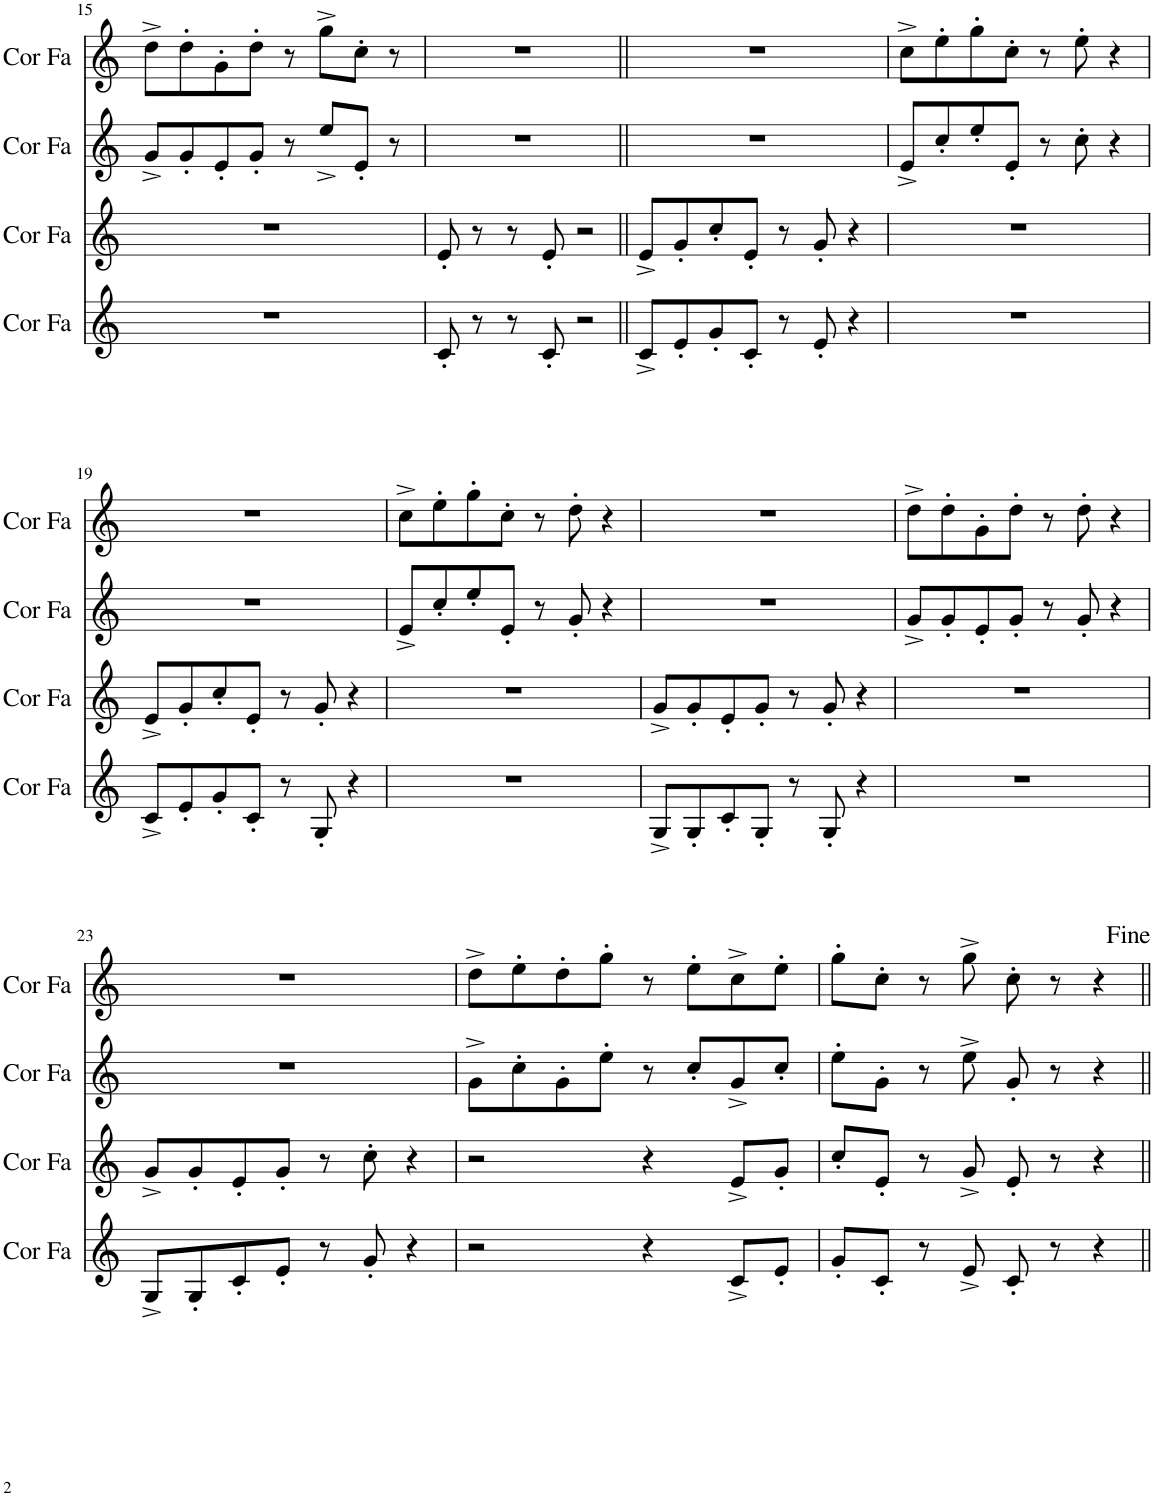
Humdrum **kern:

**kern	**kern	**kern	**kern
*part4	*part3	*part2	*part1
*staff4	*staff3	*staff2	*staff1
*I"Cor en Fa	*I"Cor en Fa	*I"Cor en Fa	*I"Cor en Fa
*I'Cor Fa	*I'Cor Fa	*I'Cor Fa	*I'Cor Fa
!!LO:PB:g=z
*clefG2	*clefG2	*clefG2	*clefG2
*Trd4c7	*Trd4c7	*Trd4c7	*Trd4c7
*k[]	*k[]	*k[]	*k[]
*M4/4	*M4/4	*M4/4	*M4/4
=15	=15	=15	=15
1r	1r	8g^/L	8dd^\L
.	.	8g'/	8dd'\
.	.	8e'/	8g'\
.	.	8g'/J	8dd'\J
.	.	8r	8r
.	.	8ee^/L	8gg^\L
.	.	8e'/J	8cc'\J
.	.	8r	8r
=16	=16	=16	=16
8c'/	8e'/	1r	1r
8r	8r	.	.
8r	8r	.	.
8c'/	8e'/	.	.
2r	2r	.	.
=17||	=17||	=17||	=17||
8c^/L	8e^/L	1r	1r
8e'/	8g'/	.	.
8g'/	8cc'/	.	.
8c'/J	8e'/J	.	.
8r	8r	.	.
8e'/	8g'/	.	.
4r	4r	.	.
=18	=18	=18	=18
1r	1r	8e^/L	8cc^\L
.	.	8cc'/	8ee'\
.	.	8ee'/	8gg'\
.	.	8e'/J	8cc'\J
.	.	8r	8r
.	.	8cc'\	8ee'\
.	.	4r	4r
!!LO:LB:g=z
=19	=19	=19	=19
8c^/L	8e^/L	1r	1r
8e'/	8g'/	.	.
8g'/	8cc'/	.	.
8c'/J	8e'/J	.	.
8r	8r	.	.
8G'/	8g'/	.	.
4r	4r	.	.
=20	=20	=20	=20
1r	1r	8e^/L	8cc^\L
.	.	8cc'/	8ee'\
.	.	8ee'/	8gg'\
.	.	8e'/J	8cc'\J
.	.	8r	8r
.	.	8g'/	8dd'\
.	.	4r	4r
=21	=21	=21	=21
8G^/L	8g^/L	1r	1r
8G'/	8g'/	.	.
8c'/	8e'/	.	.
8G'/J	8g'/J	.	.
8r	8r	.	.
8G'/	8g'/	.	.
4r	4r	.	.
=22	=22	=22	=22
1r	1r	8g^/L	8dd^\L
.	.	8g'/	8dd'\
.	.	8e'/	8g'\
.	.	8g'/J	8dd'\J
.	.	8r	8r
.	.	8g'/	8dd'\
.	.	4r	4r
!!LO:LB:g=z
=23	=23	=23	=23
8G^/L	8g^/L	1r	1r
8G'/	8g'/	.	.
8c'/	8e'/	.	.
8e'/J	8g'/J	.	.
8r	8r	.	.
8g'/	8cc'\	.	.
4r	4r	.	.
=24	=24	=24	=24
2r	2r	8g^\L	8dd^\L
.	.	8cc'\	8ee'\
.	.	8g'\	8dd'\
.	.	8ee'\J	8gg'\J
4r	4r	8r	8r
.	.	8cc'/L	8ee'\L
8c^/L	8e^/L	8g^/	8cc^\
8e'/J	8g'/J	8cc'/J	8ee'\J
=25	=25	=25	=25
8g'/L	8cc'/L	8ee'\L	8gg'\L
8c'/J	8e'/J	8g'\J	8cc'\J
8r	8r	8r	8r
8e^/	8g^/	8ee^\	8gg^\
8c'/	8e'/	8g'/	8cc'\
8r	8r	8r	8r
4r	4r	4r	4r
=||	=||	=||	=||
*-	*-	*-	*-
